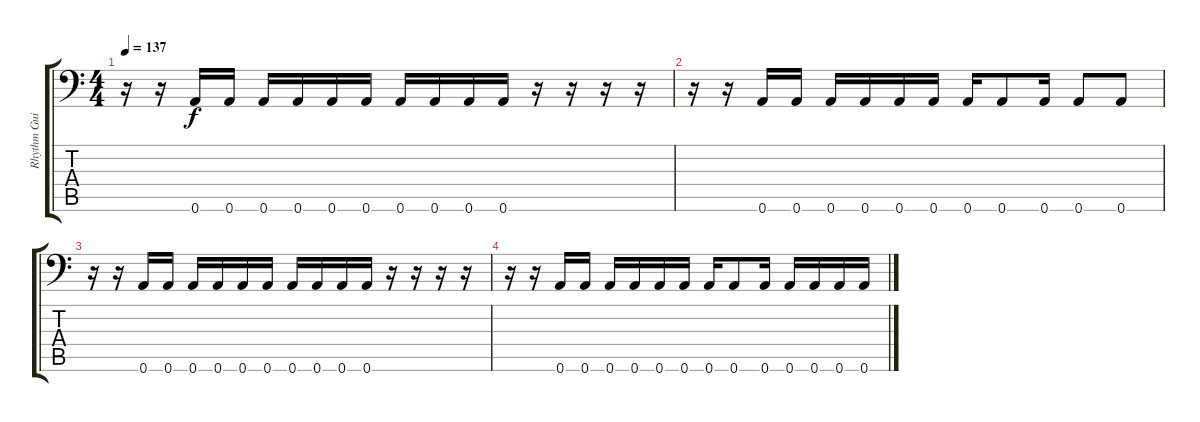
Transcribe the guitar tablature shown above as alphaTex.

\track ("Rhythm Guitar 2" "Rhythm Gui") {instrument distortionguitar}
\staff {score tabs}
\tuning (B3 Gb3 D3 A2 E2 A1) {hide}
\ts (4 4)
\tempo 137
\clef f4
\ks c
r.16{dy f} r.16 0.6.16 0.6.16 0.6.16 0.6.16 0.6.16 0.6.16 0.6.16 0.6.16 0.6.16 0.6.16 r.16 r.16 r.16 r.16 |
r.16 r.16 0.6.16 0.6.16 0.6.16 0.6.16 0.6.16 0.6.16 0.6.16 0.6.8 0.6.16 0.6.8 0.6.8 |
r.16 r.16 0.6.16 0.6.16 0.6.16 0.6.16 0.6.16 0.6.16 0.6.16 0.6.16 0.6.16 0.6.16 r.16 r.16 r.16 r.16 |
r.16 r.16 0.6.16 0.6.16 0.6.16 0.6.16 0.6.16 0.6.16 0.6.16 0.6.8 0.6.16 0.6.16 0.6.16 0.6.16 0.6.16
